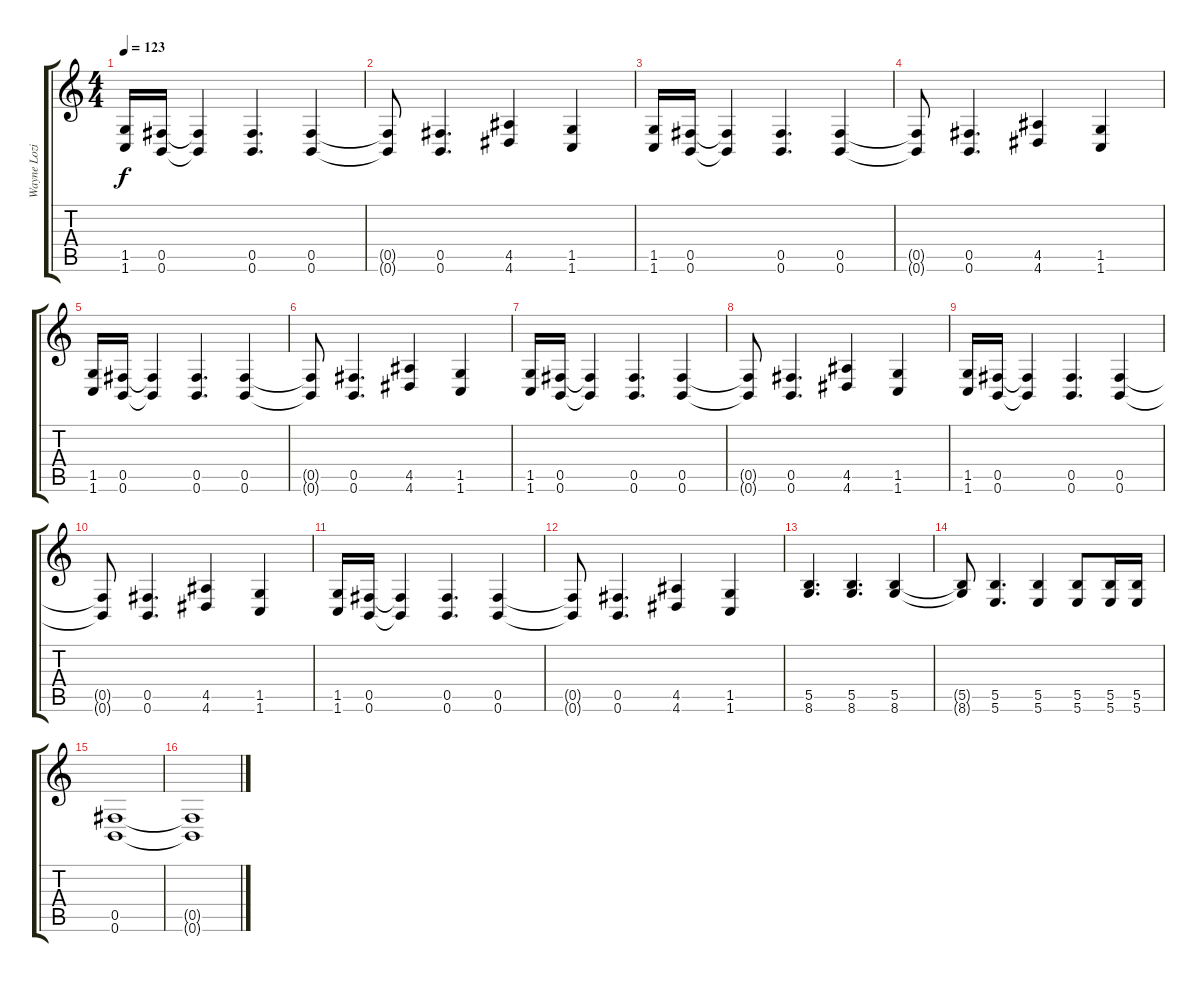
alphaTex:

\track ("Wayne Lozinak" "Wayne Lozi") {instrument distortionguitar}
\staff {score tabs}
\tuning (Db4 Ab3 E3 B2 Gb2 B1) {hide}
\ts (4 4)
\tempo 123
\clef g2
\ks c
(1.5 1.6).16{dy f} (0.5 0.6).16 (0.5{t} 0.6{t}).4 (0.5 0.6).4{d} (0.5 0.6).4 |
(0.5{t} 0.6{t}).8 (0.5 0.6).4{d} (4.5 4.6).4 (1.5 1.6).4 |
(1.5 1.6).16 (0.5 0.6).16 (0.5{t} 0.6{t}).4 (0.5 0.6).4{d} (0.5 0.6).4 |
(0.5{t} 0.6{t}).8 (0.5 0.6).4{d} (4.5 4.6).4 (1.5 1.6).4 |
(1.5 1.6).16 (0.5 0.6).16 (0.5{t} 0.6{t}).4 (0.5 0.6).4{d} (0.5 0.6).4 |
(0.5{t} 0.6{t}).8 (0.5 0.6).4{d} (4.5 4.6).4 (1.5 1.6).4 |
(1.5 1.6).16 (0.5 0.6).16 (0.5{t} 0.6{t}).4 (0.5 0.6).4{d} (0.5 0.6).4 |
(0.5{t} 0.6{t}).8 (0.5 0.6).4{d} (4.5 4.6).4 (1.5 1.6).4 |
(1.5 1.6).16 (0.5 0.6).16 (0.5{t} 0.6{t}).4 (0.5 0.6).4{d} (0.5 0.6).4 |
(0.5{t} 0.6{t}).8 (0.5 0.6).4{d} (4.5 4.6).4 (1.5 1.6).4 |
(1.5 1.6).16 (0.5 0.6).16 (0.5{t} 0.6{t}).4 (0.5 0.6).4{d} (0.5 0.6).4 |
(0.5{t} 0.6{t}).8 (0.5 0.6).4{d} (4.5 4.6).4 (1.5 1.6).4 |
(5.5 8.6).4{d} (5.5 8.6).4{d} (5.5 8.6).4 |
(5.5{t} 8.6{t}).8 (5.5 5.6).4{d} (5.5 5.6).4 (5.5 5.6).8 (5.5 5.6).16 (5.5 5.6).16 |
(0.5 0.6).1 |
(0.5{t} 0.6{t}).1{volume 12}
